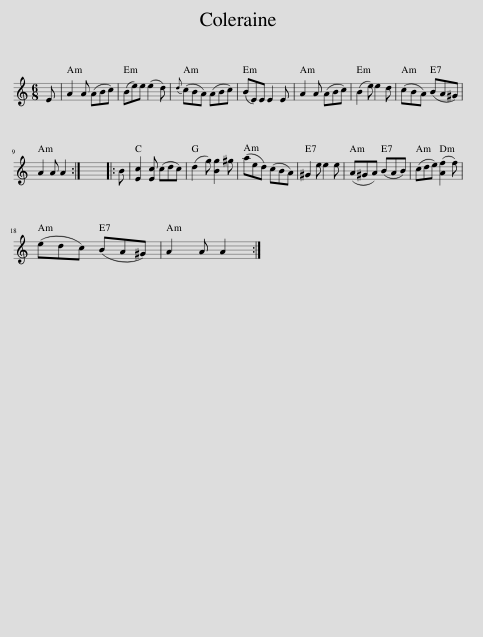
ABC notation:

X:1
L:1/8
M:6/8
I:linebreak $
K:C
V:1 treble
V:1
 E | A2 A (ABc) | (Be)e (e2 d) |{d} (cBA) (ABc) | (BE)E E2 E | %5
 A2 A (ABc) | (B2 e) e2 d | (cBA) (BA^G) |$ A2 A A2 :| x6 |: %10
 B | [Ec]2 [Ec] (cdc) | (d2 g) [Bg]2 ^g | (aed) (cBA) | ^G2 e e2 e | %15
 (A^GA) (BAB) | (cde) ([Af]2 f) |$ (edc) (BA^G) | A2 A A2 :| %19
